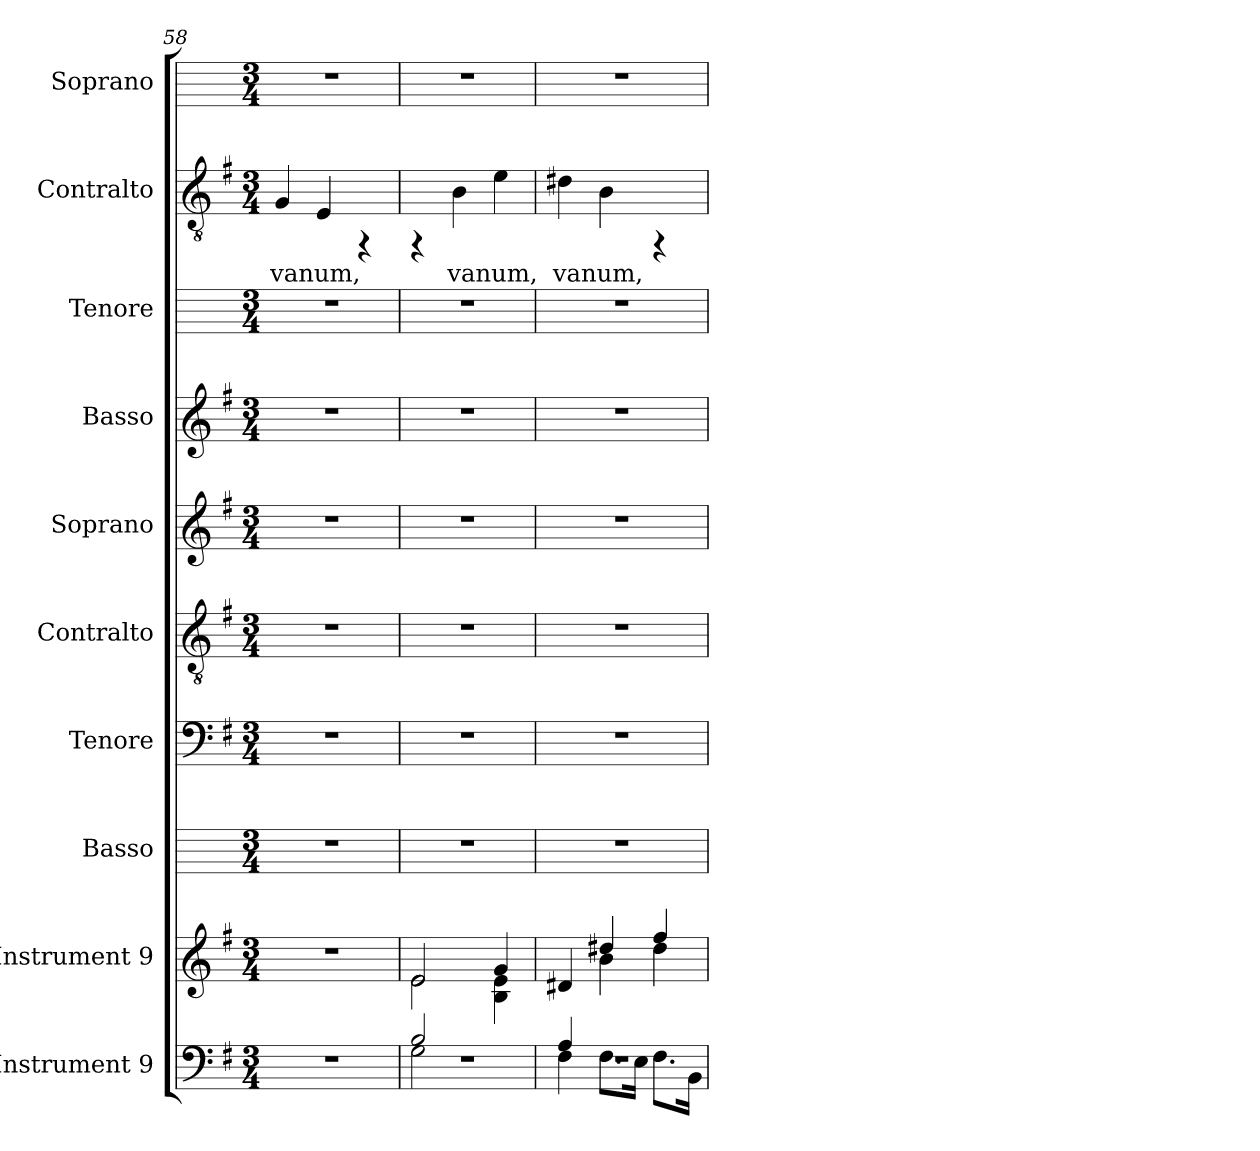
**kern	**kern	**kern	**kern	**kern	**kern	**kern	**kern	**kern	**text	**kern
*part10	*part9	*part8	*part7	*part6	*part5	*part4	*part3	*part2	*part2	*part1
*staff10	*staff9	*staff8	*staff7	*staff6	*staff5	*staff4	*staff3	*staff2	*staff2	*staff1
*I"Instrument 9	*I"Instrument 9	*I"Basso	*I"Tenore	*I"Contralto	*I"Soprano	*I"Basso	*I"Tenore	*I"Contralto	*	*I"Soprano
*	*	*	*	*	*	*I'Basso	*	*I'Contralto	*	*
*clefF4	*clefG2	*	*clefF4	*clefGv2	*clefG2	*clefG2	*	*clefGv2	*	*
*k[f#]	*k[f#]	*k[]	*k[f#]	*k[f#]	*k[f#]	*k[f#]	*k[]	*k[f#]	*	*k[]
*G:	*G:	*C:	*G:	*G:	*G:	*G:	*C:	*G:	*	*C:
*M3/4	*M3/4	*M3/4	*M3/4	*M3/4	*M3/4	*M3/4	*M3/4	*M3/4	*	*M3/4
=58	=58	=58	=58	=58	=58	=58	=58	=58	=58	=58
!	!	!	!	!	!	!	!	!	!LO:LY:b:cj	!
2.r	2.r	2.r	2.r	2.r	2.r	2.r	2.r	4G/	vanum,	2.r
!	!	!	!	!	!	!	!	!	!LO:LY:b:cj	!
.	.	.	.	.	.	.	.	4E/	.	.
.	.	.	.	.	.	.	.	4rFF	.	.
=59	=59	=59	=59	=59	=59	=59	=59	=59	=59	=59
*^	*^	*	*	*	*	*	*	*	*	*
*	*^	*	*	*	*	*	*	*	*	*	*	*
2.r	2B/	2G\	2e/	2e\	2.r	2.r	2.r	2.r	2.r	2.r	4rFF	.	2.r
!	!	!	!	!	!	!	!	!	!	!	!	!LO:LY:b:cj	!
.	.	.	.	.	.	.	.	.	.	.	4B\	vanum,	.
!	!	!	!	!	!	!	!	!	!	!	!	!LO:LY:b:cj	!
.	4ryy	4ryy	4g/	4B\ 4e\	.	.	.	.	.	.	4e\	.	.
=60	=60	=60	=60	=60	=60	=60	=60	=60	=60	=60	=60	=60	=60
!	!	!	!	!	!	!	!	!	!	!	!	!LO:LY:b:cj	!
2.r	4A/	4F#\	4d#X/	4ryy	2.r	2.r	2.r	2.r	2.r	2.r	4d#X\	vanum,	2.r
!	!	!	!	!	!	!	!	!	!	!	!	!LO:LY:b:cj	!
.	2ryy	8.F#\L	4dd#X/	4b\	.	.	.	.	.	.	4B\	.	.
.	.	16E\J	.	.	.	.	.	.	.	.	.	.	.
.	.	8.F#\L	4ff#/	4dd#\	.	.	.	.	.	.	4rFF	.	.
.	.	16BB\J	.	.	.	.	.	.	.	.	.	.	.
*v	*v	*v	*	*	*	*	*	*	*	*	*	*	*
*	*v	*v	*	*	*	*	*	*	*	*	*
=	=	=	=	=	=	=	=	=	=	=
*-	*-	*-	*-	*-	*-	*-	*-	*-	*-	*-
